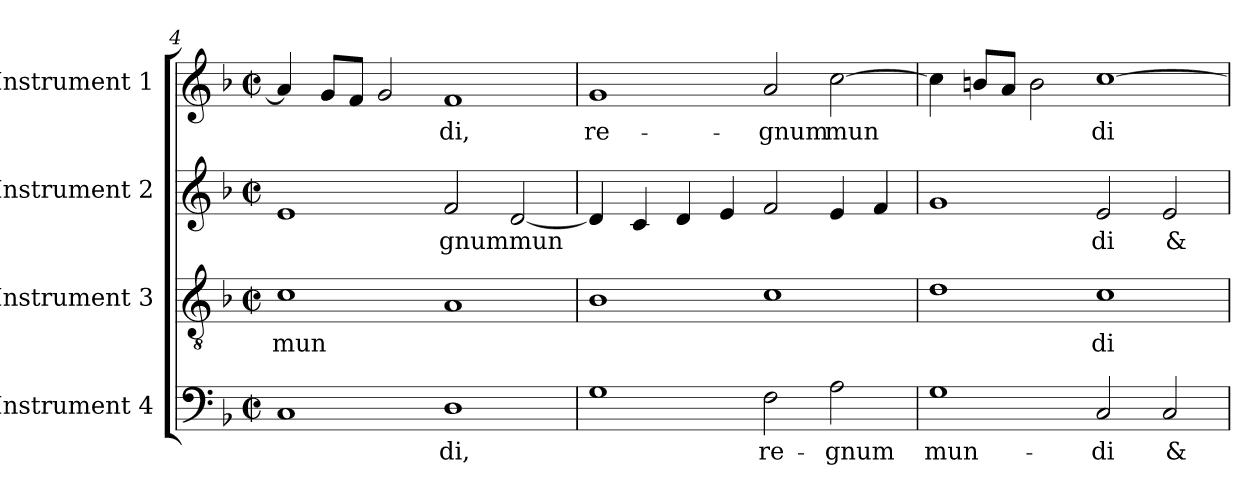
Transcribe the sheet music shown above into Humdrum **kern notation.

**kern	**text	**kern	**text	**kern	**text	**kern	**text
*part4	*part4	*part3	*part3	*part2	*part2	*part1	*part1
*staff4	*staff4	*staff3	*staff3	*staff2	*staff2	*staff1	*staff1
*I"Instrument 4	*	*I"Instrument 3	*	*I"Instrument 2	*	*I"Instrument 1	*
*clefF4	*	*clefGv2	*	*clefG2	*	*clefG2	*
*k[b-]	*	*k[b-]	*	*k[b-]	*	*k[b-]	*
*F:	*	*F:	*	*F:	*	*F:	*
*M2/2	*	*M2/2	*	*M2/2	*	*M2/2	*
*met(c|)	*	*met(c|)	*	*met(c|)	*	*met(c|)	*
=4	=4	=4	=4	=4	=4	=4	=4
!	!LO:LY:b:cj	!	!LO:LY:b:cj	!	!LO:LY:b	!	!LO:LY:b:cj
1C	--	1c	mun-	1e	--	4a/]	--
!	!	!	!	!	!	!	!LO:LY:b:cj
.	.	.	.	.	.	8g/L	--
!	!	!	!	!	!	!	!LO:LY:b:cj
.	.	.	.	.	.	8f/J	--
!	!	!	!	!	!	!	!LO:LY:b:cj
.	.	.	.	.	.	2g/	--
!	!LO:LY:b:cj	!	!LO:LY:b:cj	!	!LO:LY:b	!	!LO:LY:b:cj
1D	-di,	1A	--	2f/	-gnummun-	1f	-di,
!	!	!	!	!	!LO:LY:b	!	!
.	.	.	.	[<2d/	--	.	.
=5	=5	=5	=5	=5	=5	=5	=5
!	!LO:LY:b:cj	!	!LO:LY:b:cj	!	!LO:LY:b	!	!LO:LY:b:cj
1G	.	1B-	--	4d/]	--	1g	re-
!	!	!	!	!	!LO:LY:b	!	!
.	.	.	.	4c/	--	.	.
!	!	!	!	!	!LO:LY:b	!	!
.	.	.	.	4d/	--	.	.
!	!	!	!	!	!LO:LY:b	!	!
.	.	.	.	4e/	--	.	.
!	!LO:LY:b:cj	!	!LO:LY:b:cj	!	!LO:LY:b	!	!LO:LY:b:cj
2F\	re-	1c	--	2f/	--	2a/	-gnum
!	!LO:LY:b:cj	!	!	!	!LO:LY:b	!	!LO:LY:b:cj
2A\	-gnum	.	.	4e/	--	[>2cc\	mun-
!	!	!	!	!	!LO:LY:b	!	!
.	.	.	.	4f/	--	.	.
=6	=6	=6	=6	=6	=6	=6	=6
!	!LO:LY:b:cj	!	!LO:LY:b:cj	!	!LO:LY:b	!	!LO:LY:b:cj
1G	mun-	1d	--	1g	--	4cc\]	--
!	!	!	!	!	!	!	!LO:LY:b:cj
.	.	.	.	.	.	8bn/L	--
!	!	!	!	!	!	!	!LO:LY:b:cj
.	.	.	.	.	.	8a/J	--
!	!	!	!	!	!	!	!LO:LY:b:cj
.	.	.	.	.	.	2b\	--
!	!LO:LY:b:cj	!	!LO:LY:b:cj	!	!LO:LY:b	!	!LO:LY:b:cj
2C/	-di	1c	-di	2e/	-di	[<1cc	-di
!	!LO:LY:b:cj	!	!	!	!LO:LY:b	!	!
2C/	&	.	.	2e/	&	.	.
=	=	=	=	=	=	=	=
*-	*-	*-	*-	*-	*-	*-	*-
